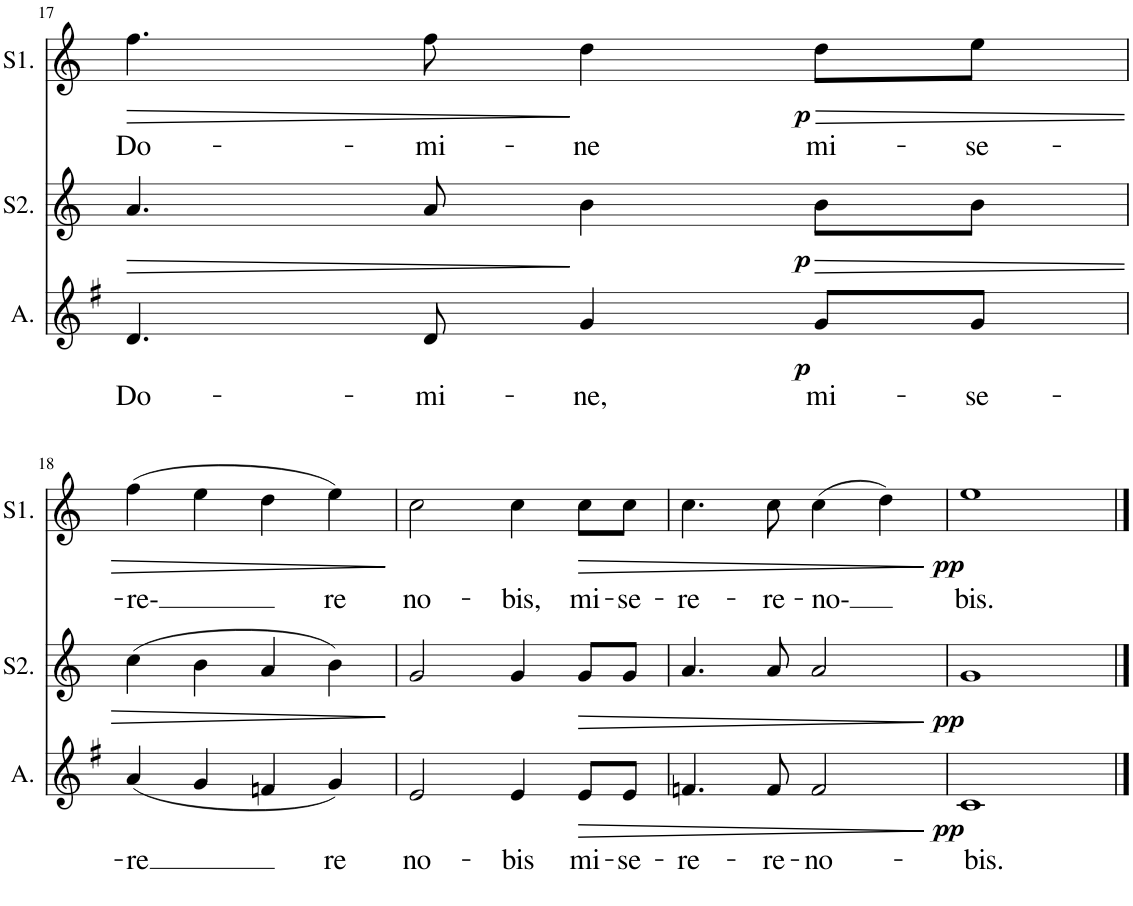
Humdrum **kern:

**kern	**text	**dynam	**kern	**dynam	**kern	**text	**dynam
*part3	*part3	*part3	*part2	*part2	*part1	*part1	*part1
*staff3	*staff3	*staff3	*staff2	*staff2	*staff1	*staff1	*staff1
*I"Alto	*	*	*I"Soprano2	*	*I"Soprano1	*	*
*I'A.	*	*	*I'S2.	*	*I'S1.	*	*
!!LO:PB:g=z
*clefG2	*	*	*clefG2	*	*clefG2	*	*
*k[f#]	*	*	*k[]	*	*k[]	*	*
*M4/4	*	*	*M4/4	*	*M4/4	*	*
=17	=17	=17	=17	=17	=17	=17	=17
!	!LO:LY:b	!LO:HP:b	!	!	!	!LO:LY:b	!LO:HP:b
4.d/	Do-	>	4.a/	.	4.ff\	Do-	>
!	!LO:LY:b	!	!	!	!	!LO:LY:b	!
8d/	-mi-	.	8a/	.	8ff\	-mi-	.
!	!LO:LY:b	!	!	!	!	!LO:LY:b	!
4g/	-ne,	]	4b\	.	4dd\	-ne	]
!	!LO:LY:b	!LO:HP:b	!	!	!	!LO:LY:b	!LO:HP:b
!	!	!LO:DY:n=1:b	!	!LO:DY:b	!	!	!LO:DY:n=1:b
8g/L	mi-	> p	8b\L	p	8dd\L	mi-	> p
!	!LO:LY:b	!	!	!	!	!LO:LY:b	!
8g/J	-se-	.	8b\J	.	8ee\J	-se-	.
!!LO:LB:g=z
=18	=18	=18	=18	=18	=18	=18	=18
!	!LO:LY:b	!	!	!	!	!LO:LY:b	!
(4a/	-re	.	(4cc\	.	(4ff\	-re-	.
4g/	.	.	4b\	.	4ee\	.	.
4fn/	.	.	4a/	.	4dd\	.	.
!	!LO:LY:b	!	!	!	!	!LO:LY:b	!
4g/)	re	.	4b\)	.	4ee\)	re	.
.	.	]	.	.	.	.	]
=19	=19	=19	=19	=19	=19	=19	=19
!	!LO:LY:b	!	!	!	!	!LO:LY:b	!
2e/	no-	.	2g/	.	2cc\	no-	.
!	!LO:LY:b	!	!	!	!	!LO:LY:b	!
4e/	-bis	.	4g/	.	4cc\	-bis,	.
!	!LO:LY:b	!LO:HP:b	!	!LO:HP:b	!	!LO:LY:b	!LO:HP:b
8e/L	mi-	>	8g/L	>	8cc\L	mi-	>
!	!LO:LY:b	!	!	!	!	!LO:LY:b	!
8e/J	-se-	.	8g/J	.	8cc\J	-se-	.
=20	=20	=20	=20	=20	=20	=20	=20
!	!LO:LY:b	!	!	!	!	!LO:LY:b	!
4.fn/	-re-	.	4.a/	.	4.cc\	-re-	.
!	!LO:LY:b	!	!	!	!	!LO:LY:b	!
8f/	-re-	.	8a/	.	8cc\	-re-	.
!	!LO:LY:b	!	!	!	!	!LO:LY:b	!
2f/	-no-	.	2a/	.	(4cc\	-no-	.
.	.	.	.	.	4dd\)	.	.
.	.	]	.	]	.	.	]
=21	=21	=21	=21	=21	=21	=21	=21
!	!LO:LY:b	!LO:DY:b	!	!LO:DY:b	!	!LO:LY:b	!LO:DY:b
1c	-bis.-	pp	1g	pp	1ee	bis.	pp
==	==	==	==	==	==	==	==
*-	*-	*-	*-	*-	*-	*-	*-
